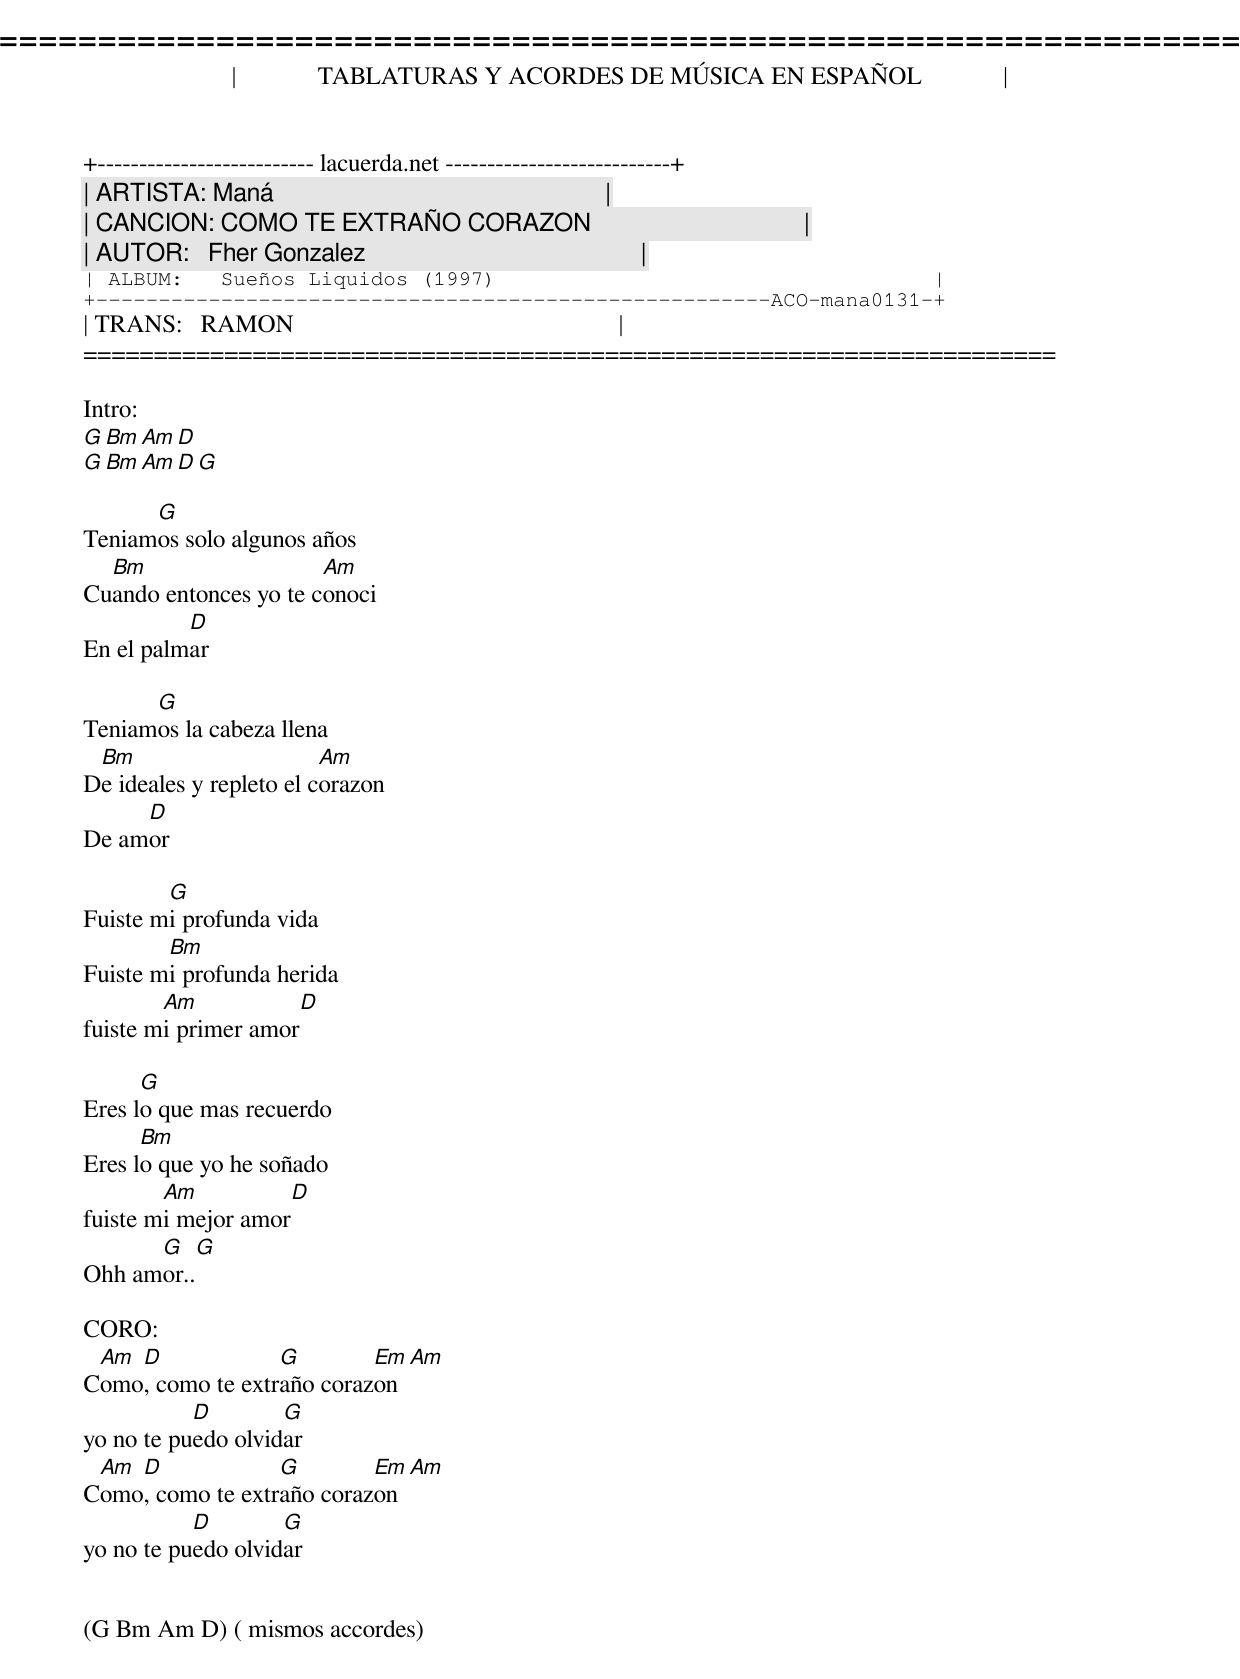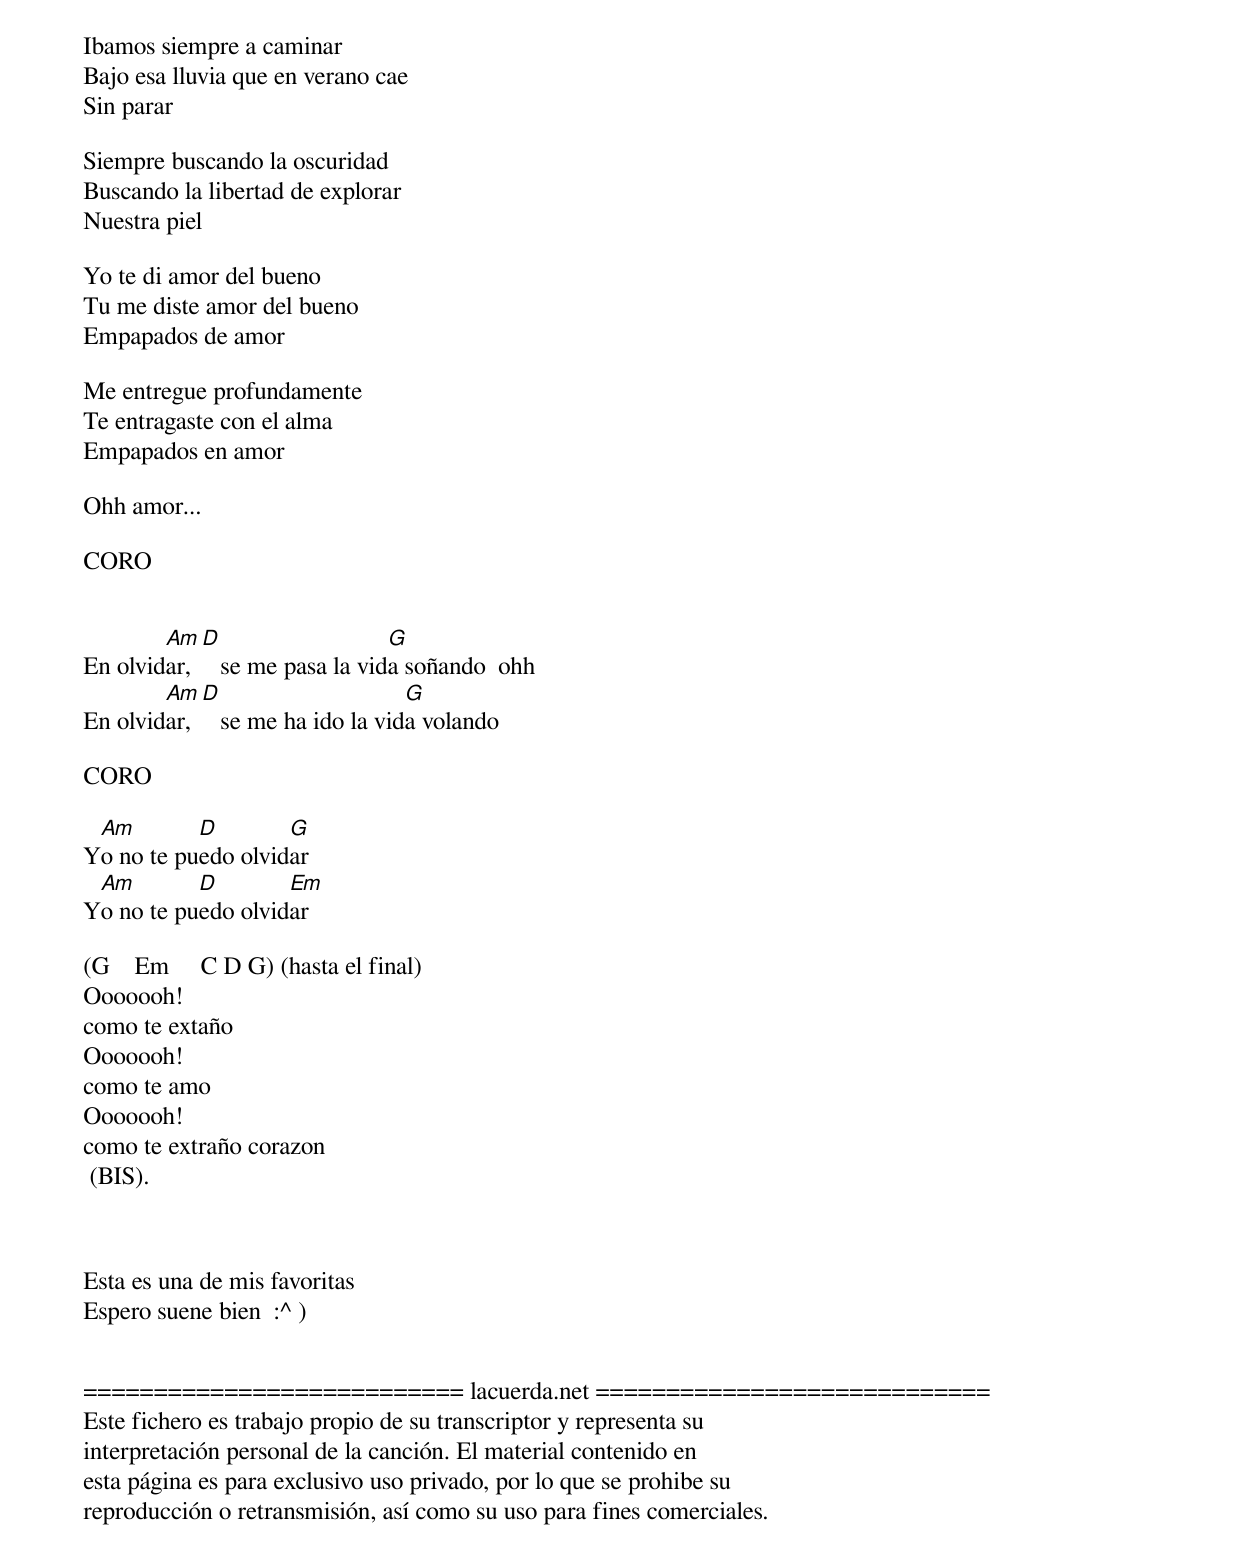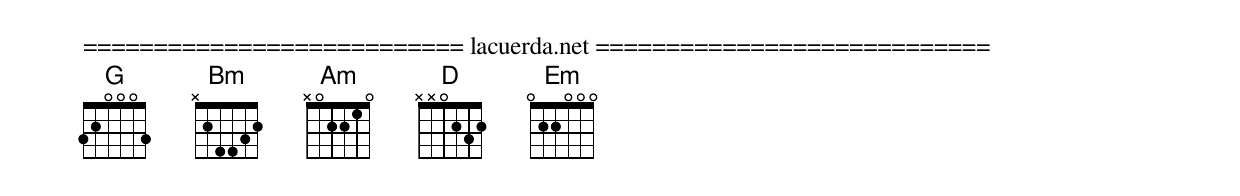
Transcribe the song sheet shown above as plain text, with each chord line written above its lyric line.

=====================================================================
|             TABLATURAS Y ACORDES DE MÚSICA EN ESPAÑOL             |
+-------------------------- lacuerda.net ---------------------------+
| ARTISTA: Maná                                                     |
| CANCION: COMO TE EXTRAÑO CORAZON                                  |
| AUTOR:   Fher Gonzalez                                            |
| ALBUM:   Sueños Liquidos (1997)                                   |
+------------------------------------------------------ACO-mana0131-+
| TRANS:   RAMON                                                    |
=====================================================================

Intro:
G Bm Am D
G Bm Am D G

      G
Teniamos solo algunos años
  Bm                   Am
Cuando entonces yo te conoci
          D
En el palmar

      G
Teniamos la cabeza llena
 Bm                      Am
De ideales y repleto el corazon
     D
De amor

        G
Fuiste mi profunda vida
        Bm
Fuiste mi profunda herida
        Am               D
fuiste mi primer amor

      G
Eres lo que mas recuerdo
      Bm
Eres lo que yo he soñado
        Am           D
fuiste mi mejor amor
      G     G
Ohh amor..

CORO:
 Am D             G        Em   Am
Como, como te extraño corazon
           D        G
yo no te puedo olvidar
 Am D             G        Em   Am
Como, como te extraño corazon
           D        G
yo no te puedo olvidar


(G Bm Am D) ( mismos accordes)
Ibamos siempre a caminar
Bajo esa lluvia que en verano cae
Sin parar

Siempre buscando la oscuridad
Buscando la libertad de explorar
Nuestra piel

Yo te di amor del bueno
Tu me diste amor del bueno
Empapados de amor

Me entregue profundamente
Te entragaste con el alma
Empapados en amor

Ohh amor...

CORO


        Am  D                   G
En olvidar,    se me pasa la vida soñando  ohh
        Am  D                     G
En olvidar,    se me ha ido la vida volando

CORO

 Am        D        G
Yo no te puedo olvidar
 Am        D        Em
Yo no te puedo olvidar

(G    Em     C D G) (hasta el final)
Ooooooh!
como te extaño
Ooooooh!
como te amo
Ooooooh!
como te extraño corazon
 (BIS).



Esta es una de mis favoritas
Espero suene bien  :^ )


=========================== lacuerda.net ============================
Este fichero es trabajo propio de su transcriptor y representa su
interpretación personal de la canción. El material contenido en
esta página es para exclusivo uso privado, por lo que se prohibe su
reproducción o retransmisión, así como su uso para fines comerciales.
=========================== lacuerda.net ============================
